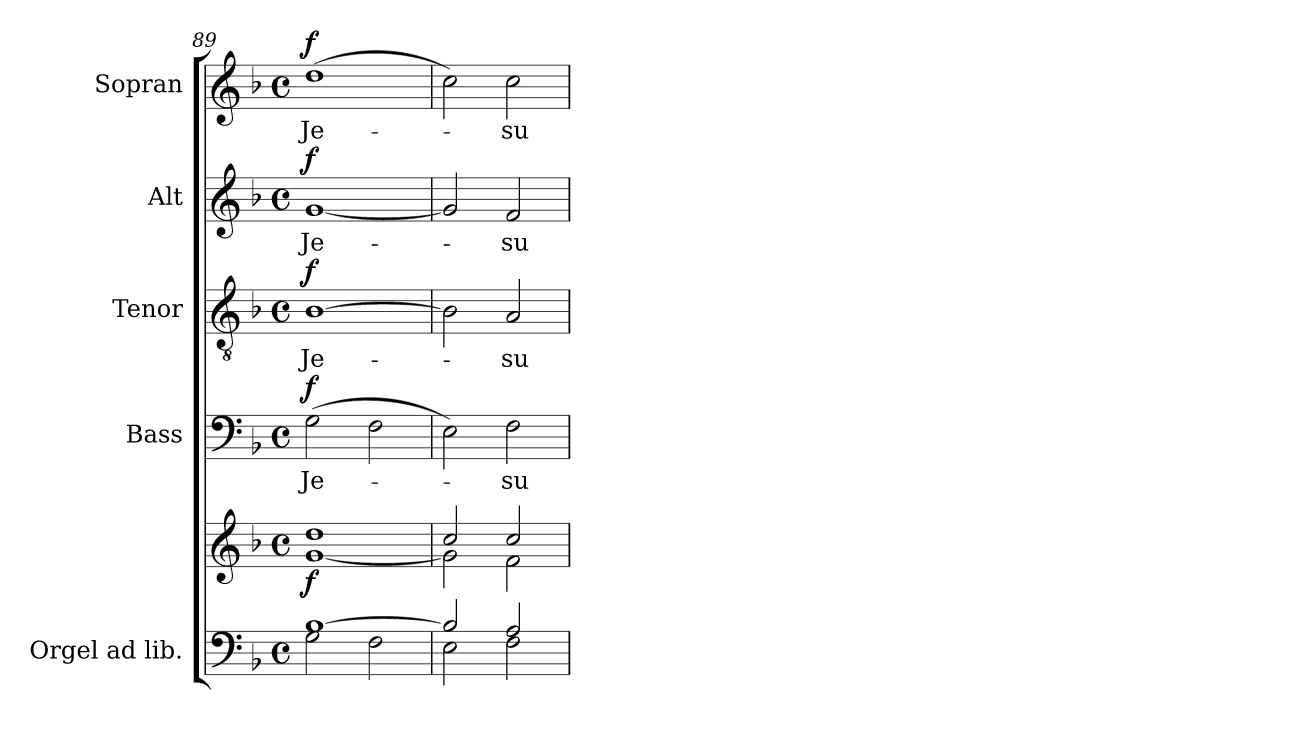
**kern	**kern	**dynam	**kern	**text	**dynam	**kern	**text	**dynam	**kern	**text	**dynam	**kern	**text	**dynam
*part5	*part5	*part5	*part4	*part4	*part4	*part3	*part3	*part3	*part2	*part2	*part2	*part1	*part1	*part1
*staff6	*staff5	*staff5/6	*staff4	*staff4	*staff4	*staff3	*staff3	*staff3	*staff2	*staff2	*staff2	*staff1	*staff1	*staff1
*I"Orgel ad lib.	*	*	*I"Bass	*	*	*I"Tenor	*	*	*I"Alt	*	*	*I"Sopran	*	*
*	*	*	*I'B.	*	*	*I'T.	*	*	*I'A.	*	*	*I'S.	*	*
*clefF4	*clefG2	*	*clefF4	*	*	*clefGv2	*	*	*clefG2	*	*	*clefG2	*	*
*k[b-]	*k[b-]	*	*k[b-]	*	*	*k[b-]	*	*	*k[b-]	*	*	*k[b-]	*	*
*F:	*F:	*	*F:	*	*	*F:	*	*	*F:	*	*	*F:	*	*
*M4/4	*M4/4	*	*M4/4	*	*	*M4/4	*	*	*M4/4	*	*	*M4/4	*	*
*met(c)	*met(c)	*	*met(c)	*	*	*met(c)	*	*	*met(c)	*	*	*met(c)	*	*
=89	=89	=89	=89	=89	=89	=89	=89	=89	=89	=89	=89	=89	=89	=89
*^	*^	*	*	*	*	*	*	*	*	*	*	*	*	*
!	!	!	!	!LO:DY:b	!	!LO:LY:b	!LO:DY:a	!	!LO:LY:b	!LO:DY:a	!	!LO:LY:b	!LO:DY:a	!	!LO:LY:b	!LO:DY:a
[>1B-	2G\	1dd	[<1g	f	(>2G\	Je-	f	[1B-	Je-	f	[1g	Je-	f	(>1dd	Je-	f
.	2F\	.	.	.	2F\	.	.	.	.	.	.	.	.	.	.	.
=90	=90	=90	=90	=90	=90	=90	=90	=90	=90	=90	=90	=90	=90	=90	=90	=90
2B-/]	2E\	2cc/	2g\]	.	2E\)	.	.	2B-\]	.	.	2g/]	.	.	2cc\)	.	.
!	!	!	!	!	!	!LO:LY:b	!	!	!LO:LY:b	!	!	!LO:LY:b	!	!	!LO:LY:b	!
2A/	2F\	2cc/	2f\	.	2F\	-su	.	2A/	-su	.	2f/	-su	.	2cc\	-su	.
*v	*v	*	*	*	*	*	*	*	*	*	*	*	*	*	*	*
*	*v	*v	*	*	*	*	*	*	*	*	*	*	*	*	*
=	=	=	=	=	=	=	=	=	=	=	=	=	=	=
*-	*-	*-	*-	*-	*-	*-	*-	*-	*-	*-	*-	*-	*-	*-
